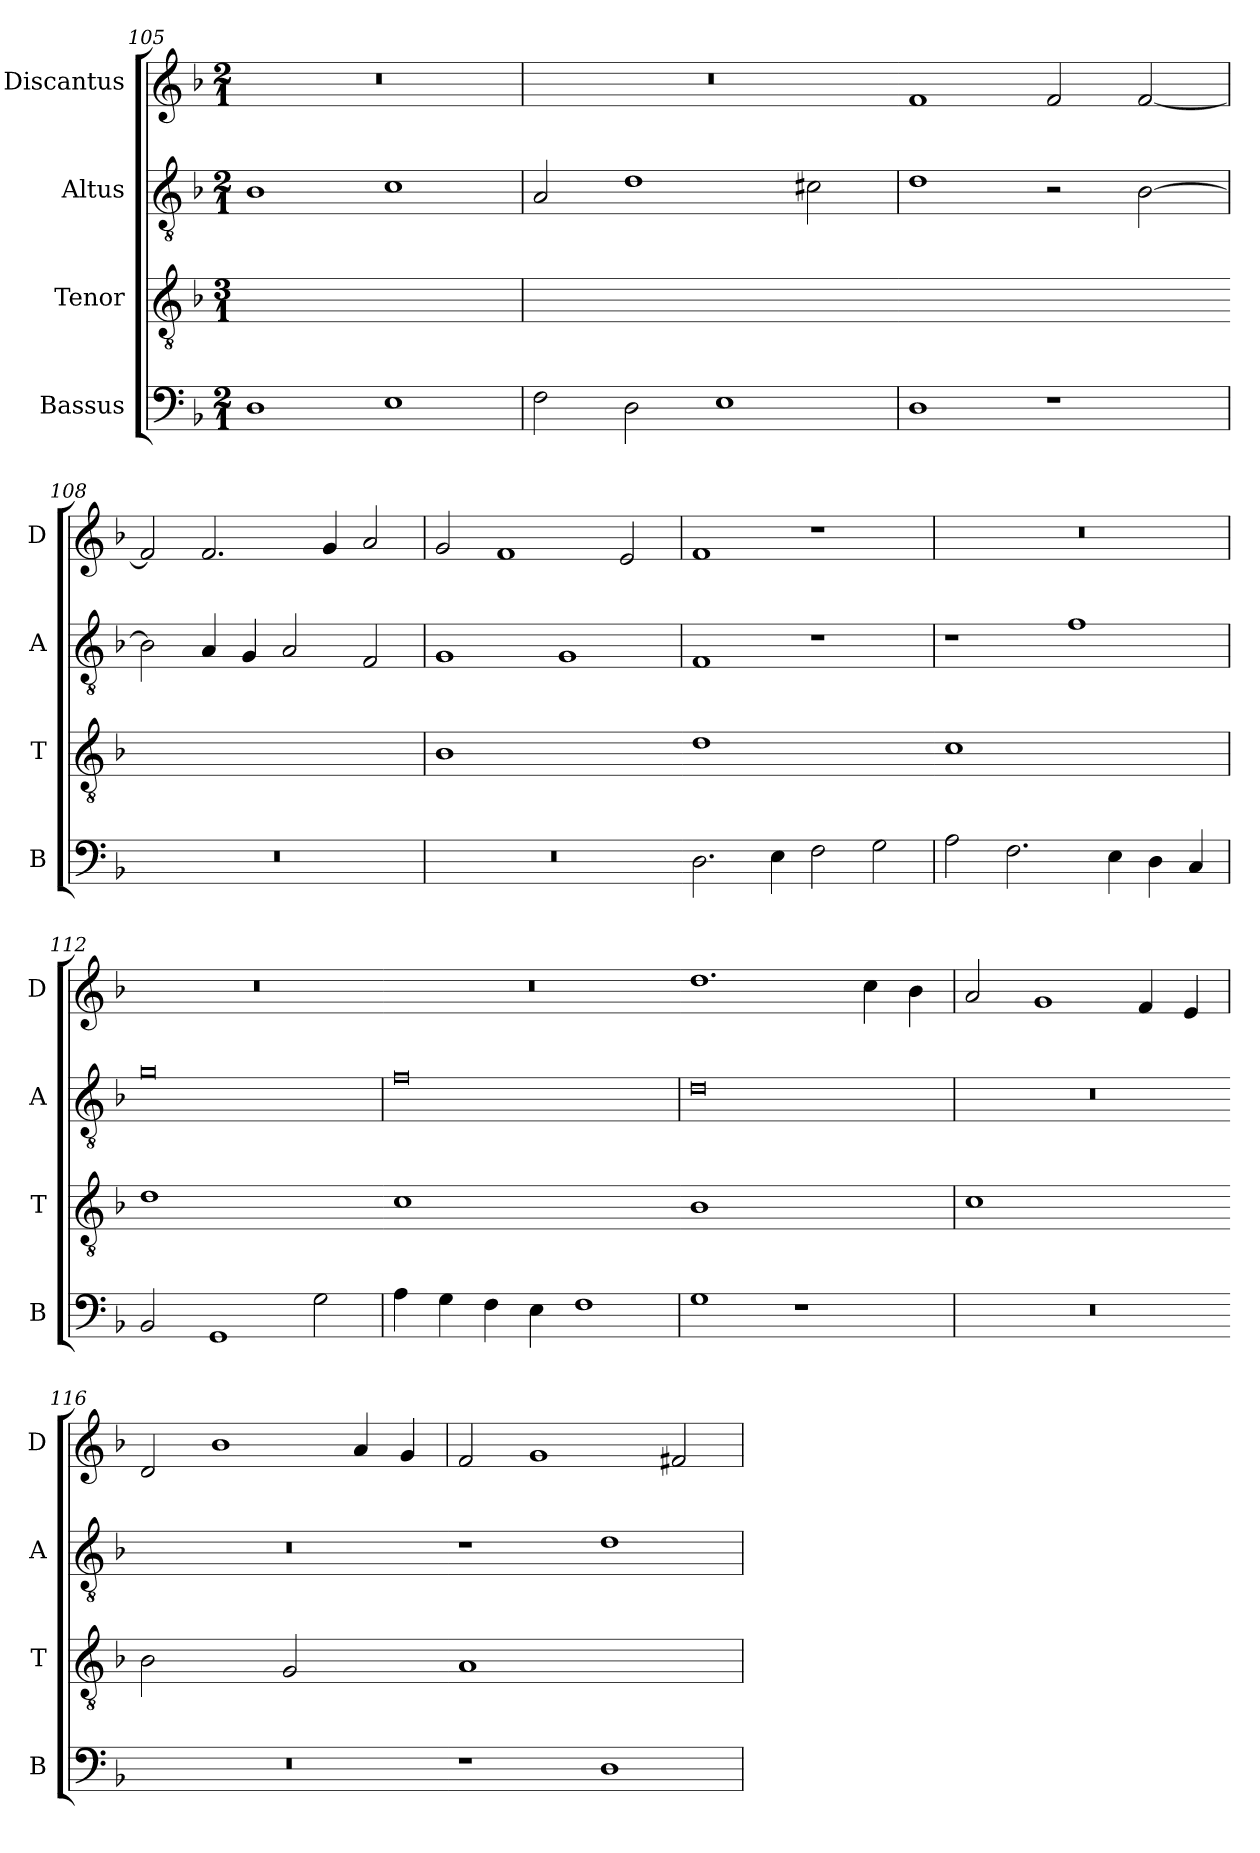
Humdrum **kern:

**kern	**kern	**kern	**kern
*part4	*part3	*part2	*part1
*staff4	*staff3	*staff2	*staff1
*I"Bassus	*I"Tenor	*I"Altus	*I"Discantus
*I'B	*I'T	*I'A	*I'D
*clefF4	*clefGv2	*clefGv2	*clefG2
*k[b-]	*k[b-]	*k[b-]	*k[b-]
*M2/1	*M3/1	*M2/1	*M2/1
=105	=105	=105	=105
!	!LO:N:vis=1	!	!
1D	0r	1B-	0r
1E	.	1c	.
=106	=106	=106	=106
!	!LO:N:vis=1	!	!
2F\	0r	2A/	0r
2D\	.	1d	.
1E	.	.	.
.	.	2c#X\	.
=107	=107-	=107	=107
!	!LO:N:vis=1	!	!
1D	0r	1d	1f
1r	.	2r	2f/
.	.	[2B-\	[2f/
=108	=108-	=108	=108
!	!LO:N:vis=1	!	!
0r	0r	2B-\]	2f/]
.	.	4A/	2.f/
.	.	4G/	.
.	.	2A/	.
.	.	.	4g/
.	.	2F/	2a/
=109	=109	=109	=109
!	!LO:N:vis=1	!	!
0r	0B-	1G	2g/
.	.	.	1f
.	.	1G	.
.	.	.	2e/
=110	=110-	=110	=110
!	!LO:N:vis=1	!	!
2.D\	0d	1F	1f
4E\	.	.	.
2F\	.	1r	1r
2G\	.	.	.
=111	=111-	=111	=111
!	!LO:N:vis=1	!	!
2A\	0c	1r	0r
2.F\	.	.	.
.	.	1f	.
4E\	.	.	.
4D\	.	.	.
4C/	.	.	.
=112	=112	=112	=112
!	!LO:N:vis=1	!	!
2BB-/	0d	0g	0r
1GG	.	.	.
2G\	.	.	.
=113	=113-	=113	=113
!	!LO:N:vis=1	!	!
4A\	0c	0f	0r
4G\	.	.	.
4F\	.	.	.
4E\	.	.	.
1F	.	.	.
=114	=114-	=114	=114
!	!LO:N:vis=1	!	!
1G	0B-	0d	1.dd
1r	.	.	.
.	.	.	4cc\
.	.	.	4b-\
=115	=115	=115	=115
!	!LO:N:vis=1	!	!
0r	0c	0r	2a/
.	.	.	1g
.	.	.	4f/
.	.	.	4e/
=116	=116-	=116	=116
!	!LO:N:vis=2	!	!
0r	1B-	0r	2d/
.	.	.	1b-
!	!LO:N:vis=2	!	!
.	1G	.	.
.	.	.	4a/
.	.	.	4g/
=117	=117-	=117	=117
!	!LO:N:vis=1	!	!
1r	0A	1r	2f/
.	.	.	1g
1D	.	1d	.
.	.	.	2f#X/
=	=	=	=
*-	*-	*-	*-
